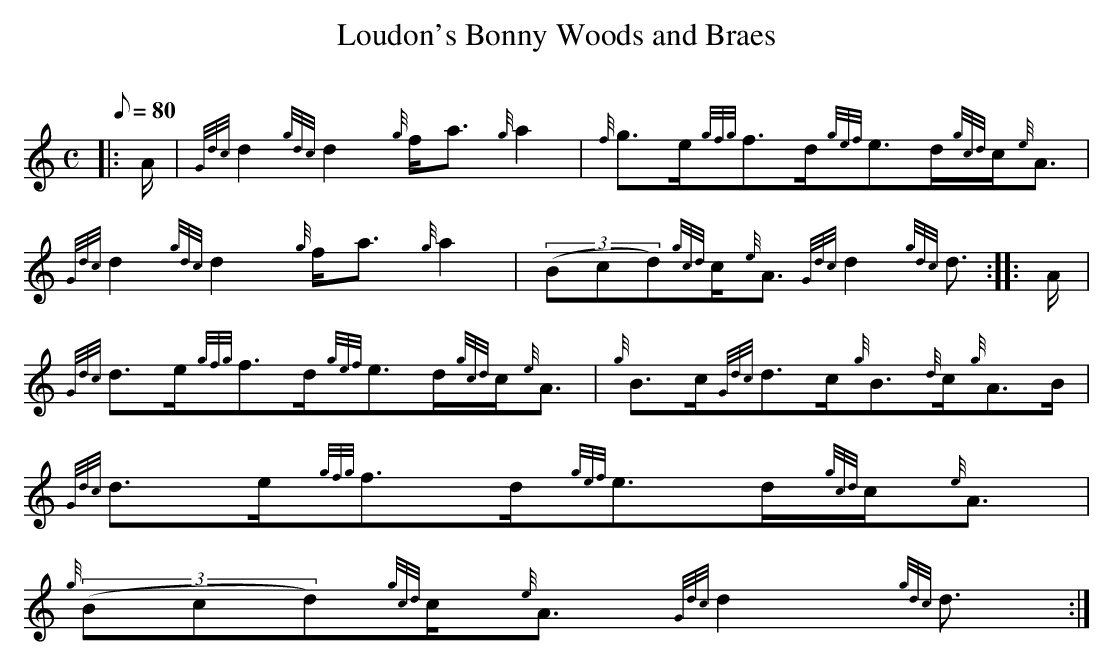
X:1
T:Loudon's Bonny Woods and Braes
M:C
L:1/8
Q:80
C:
K:HP
|: A/2 | \
{Gdc}d2{gdc}d2{g}f/2a3/2{g}a2 | \
{f}g3/2e/2{gfg}f3/2d/2{gef}e3/2d/2{gcd}c/2{e}A3/2 |
{Gdc}d2{gdc}d2{g}f/2a3/2{g}a2 | \
((3Bcd){gcd}c/2{e}A3/2{Gdc}d2{gdc}d3/2 :: \
A/2 |
{Gdc}d3/2e/2{gfg}f3/2d/2{gef}e3/2d/2{gcd}c/2{e}A3/2 | \
{g}B3/2c/2{Gdc}d3/2c/2{g}B3/2{d}c/2{g}A3/2B/2 | \
{Gdc}d3/2e/2{gfg}f3/2d/2{gef}e3/2d/2{gcd}c/2{e}A3/2 |
{g}((3Bcd){gcd}c/2{e}A3/2{Gdc}d2{gdc}d3/2 :|
